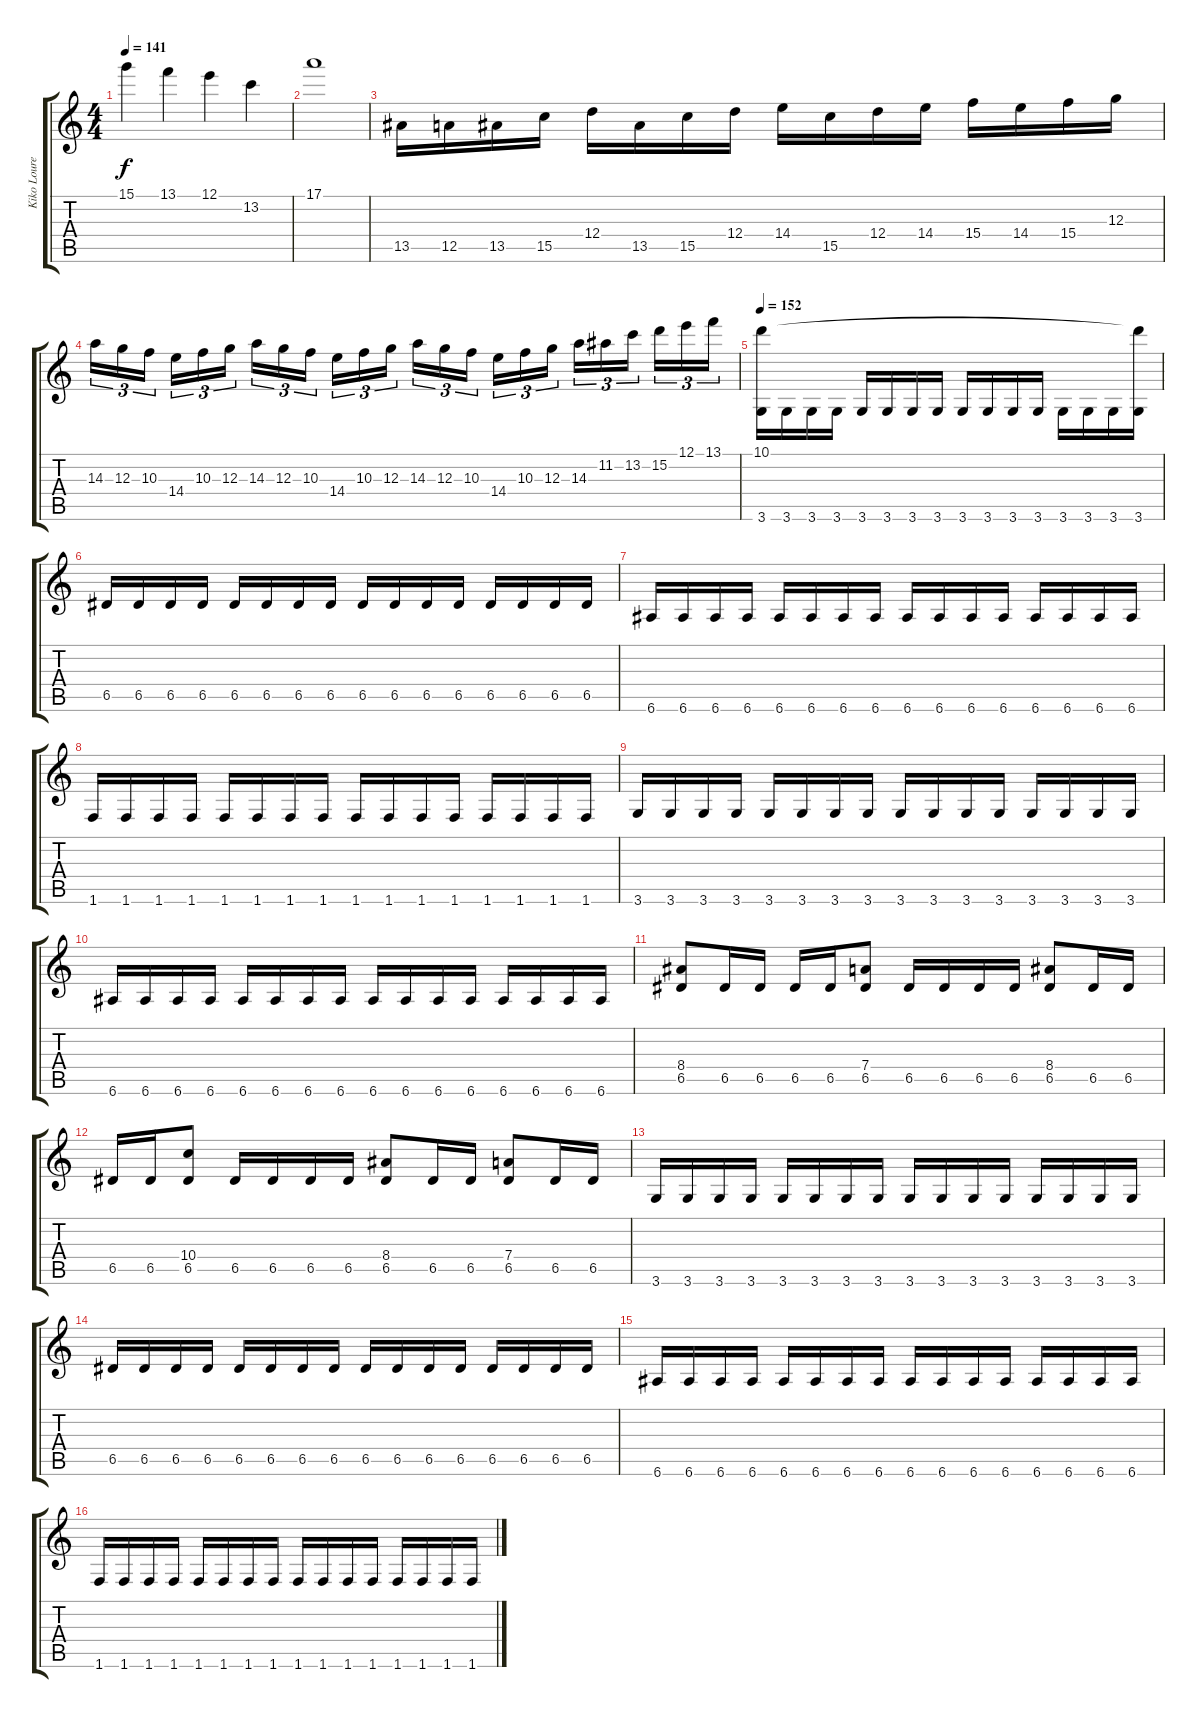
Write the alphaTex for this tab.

\track ("Kiko Loureiro" "Kiko Loure") {instrument overdrivenguitar}
\staff {score tabs}
\tuning (E4 B3 G3 D3 A2 E2) {hide}
\ts (4 4)
\tempo 141
\clef g2
\ks c
15.1.4{dy f} 13.1.4 12.1.4 13.2.4 |
17.1.1 |
13.5.16 12.5.16 13.5.16 15.5.16 12.4.16 13.5.16 15.5.16 12.4.16 14.4.16 15.5.16 12.4.16 14.4.16 15.4.16 14.4.16 15.4.16 12.3.16 |
14.3.16{tu (3 2)} 12.3.16{tu (3 2)} 10.3.16{tu (3 2)} 14.4.16{tu (3 2)} 10.3.16{tu (3 2)} 12.3.16{tu (3 2)} 14.3.16{tu (3 2)} 12.3.16{tu (3 2)} 10.3.16{tu (3 2)} 14.4.16{tu (3 2)} 10.3.16{tu (3 2)} 12.3.16{tu (3 2)} 14.3.16{tu (3 2)} 12.3.16{tu (3 2)} 10.3.16{tu (3 2)} 14.4.16{tu (3 2)} 10.3.16{tu (3 2)} 12.3.16{tu (3 2)} 14.3.16{tu (3 2)} 11.2.16{tu (3 2)} 13.2.16{tu (3 2)} 15.2.16{tu (3 2)} 12.1.16{tu (3 2)} 13.1.16{tu (3 2)} |
\tempo 152
(10.1 3.6).16 3.6.16 3.6.16 3.6.16 3.6.16 3.6.16 3.6.16 3.6.16 3.6.16 3.6.16 3.6.16 3.6.16 3.6.16 3.6.16 3.6.16 (10.1{t} 3.6).16 |
6.5.16 6.5.16 6.5.16 6.5.16 6.5.16 6.5.16 6.5.16 6.5.16 6.5.16 6.5.16 6.5.16 6.5.16 6.5.16 6.5.16 6.5.16 6.5.16 |
6.6.16 6.6.16 6.6.16 6.6.16 6.6.16 6.6.16 6.6.16 6.6.16 6.6.16 6.6.16 6.6.16 6.6.16 6.6.16 6.6.16 6.6.16 6.6.16 |
1.6.16 1.6.16 1.6.16 1.6.16 1.6.16 1.6.16 1.6.16 1.6.16 1.6.16 1.6.16 1.6.16 1.6.16 1.6.16 1.6.16 1.6.16 1.6.16 |
3.6.16 3.6.16 3.6.16 3.6.16 3.6.16 3.6.16 3.6.16 3.6.16 3.6.16 3.6.16 3.6.16 3.6.16 3.6.16 3.6.16 3.6.16 3.6.16 |
6.6.16 6.6.16 6.6.16 6.6.16 6.6.16 6.6.16 6.6.16 6.6.16 6.6.16 6.6.16 6.6.16 6.6.16 6.6.16 6.6.16 6.6.16 6.6.16 |
(8.4 6.5).8 6.5.16 6.5.16 6.5.16 6.5.16 (7.4 6.5).8 6.5.16 6.5.16 6.5.16 6.5.16 (8.4 6.5).8 6.5.16 6.5.16 |
6.5.16 6.5.16 (10.4 6.5).8 6.5.16 6.5.16 6.5.16 6.5.16 (8.4 6.5).8 6.5.16 6.5.16 (7.4 6.5).8 6.5.16 6.5.16 |
3.6.16 3.6.16 3.6.16 3.6.16 3.6.16 3.6.16 3.6.16 3.6.16 3.6.16 3.6.16 3.6.16 3.6.16 3.6.16 3.6.16 3.6.16 3.6.16 |
6.5.16 6.5.16 6.5.16 6.5.16 6.5.16 6.5.16 6.5.16 6.5.16 6.5.16 6.5.16 6.5.16 6.5.16 6.5.16 6.5.16 6.5.16 6.5.16 |
6.6.16 6.6.16 6.6.16 6.6.16 6.6.16 6.6.16 6.6.16 6.6.16 6.6.16 6.6.16 6.6.16 6.6.16 6.6.16 6.6.16 6.6.16 6.6.16 |
1.6.16 1.6.16 1.6.16 1.6.16 1.6.16 1.6.16 1.6.16 1.6.16 1.6.16 1.6.16 1.6.16 1.6.16 1.6.16 1.6.16 1.6.16 1.6.16
